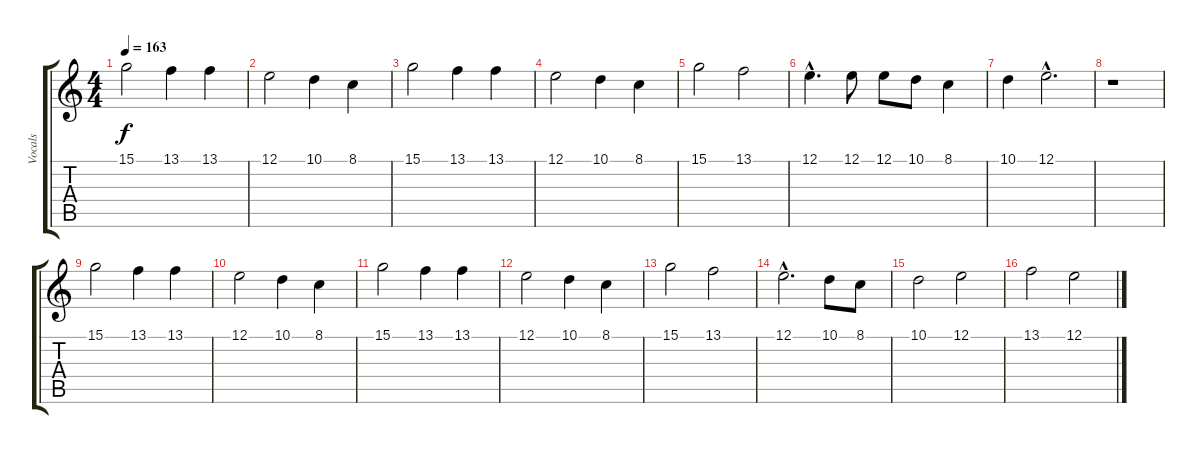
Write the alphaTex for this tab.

\track ("Vocals" "Vocals") {instrument violin}
\staff {score tabs}
\tuning (E4 B3 G3 D3 A2 E2) {hide}
\ts (4 4)
\tempo 163
\clef g2
\ks c
15.1.2{dy f} 13.1.4 13.1.4 |
12.1.2 10.1.4 8.1.4 |
15.1.2 13.1.4 13.1.4 |
12.1.2 10.1.4 8.1.4 |
15.1.2 13.1.2 |
12.1{hac}.4{d} 12.1.8 12.1.8 10.1.8 8.1.4 |
10.1.4 12.1{hac}.2{d} |
r.1 |
15.1.2 13.1.4 13.1.4 |
12.1.2 10.1.4 8.1.4 |
15.1.2 13.1.4 13.1.4 |
12.1.2 10.1.4 8.1.4 |
15.1.2 13.1.2 |
12.1{hac}.2{d} 10.1.8 8.1.8 |
10.1.2 12.1.2 |
13.1.2 12.1.2
